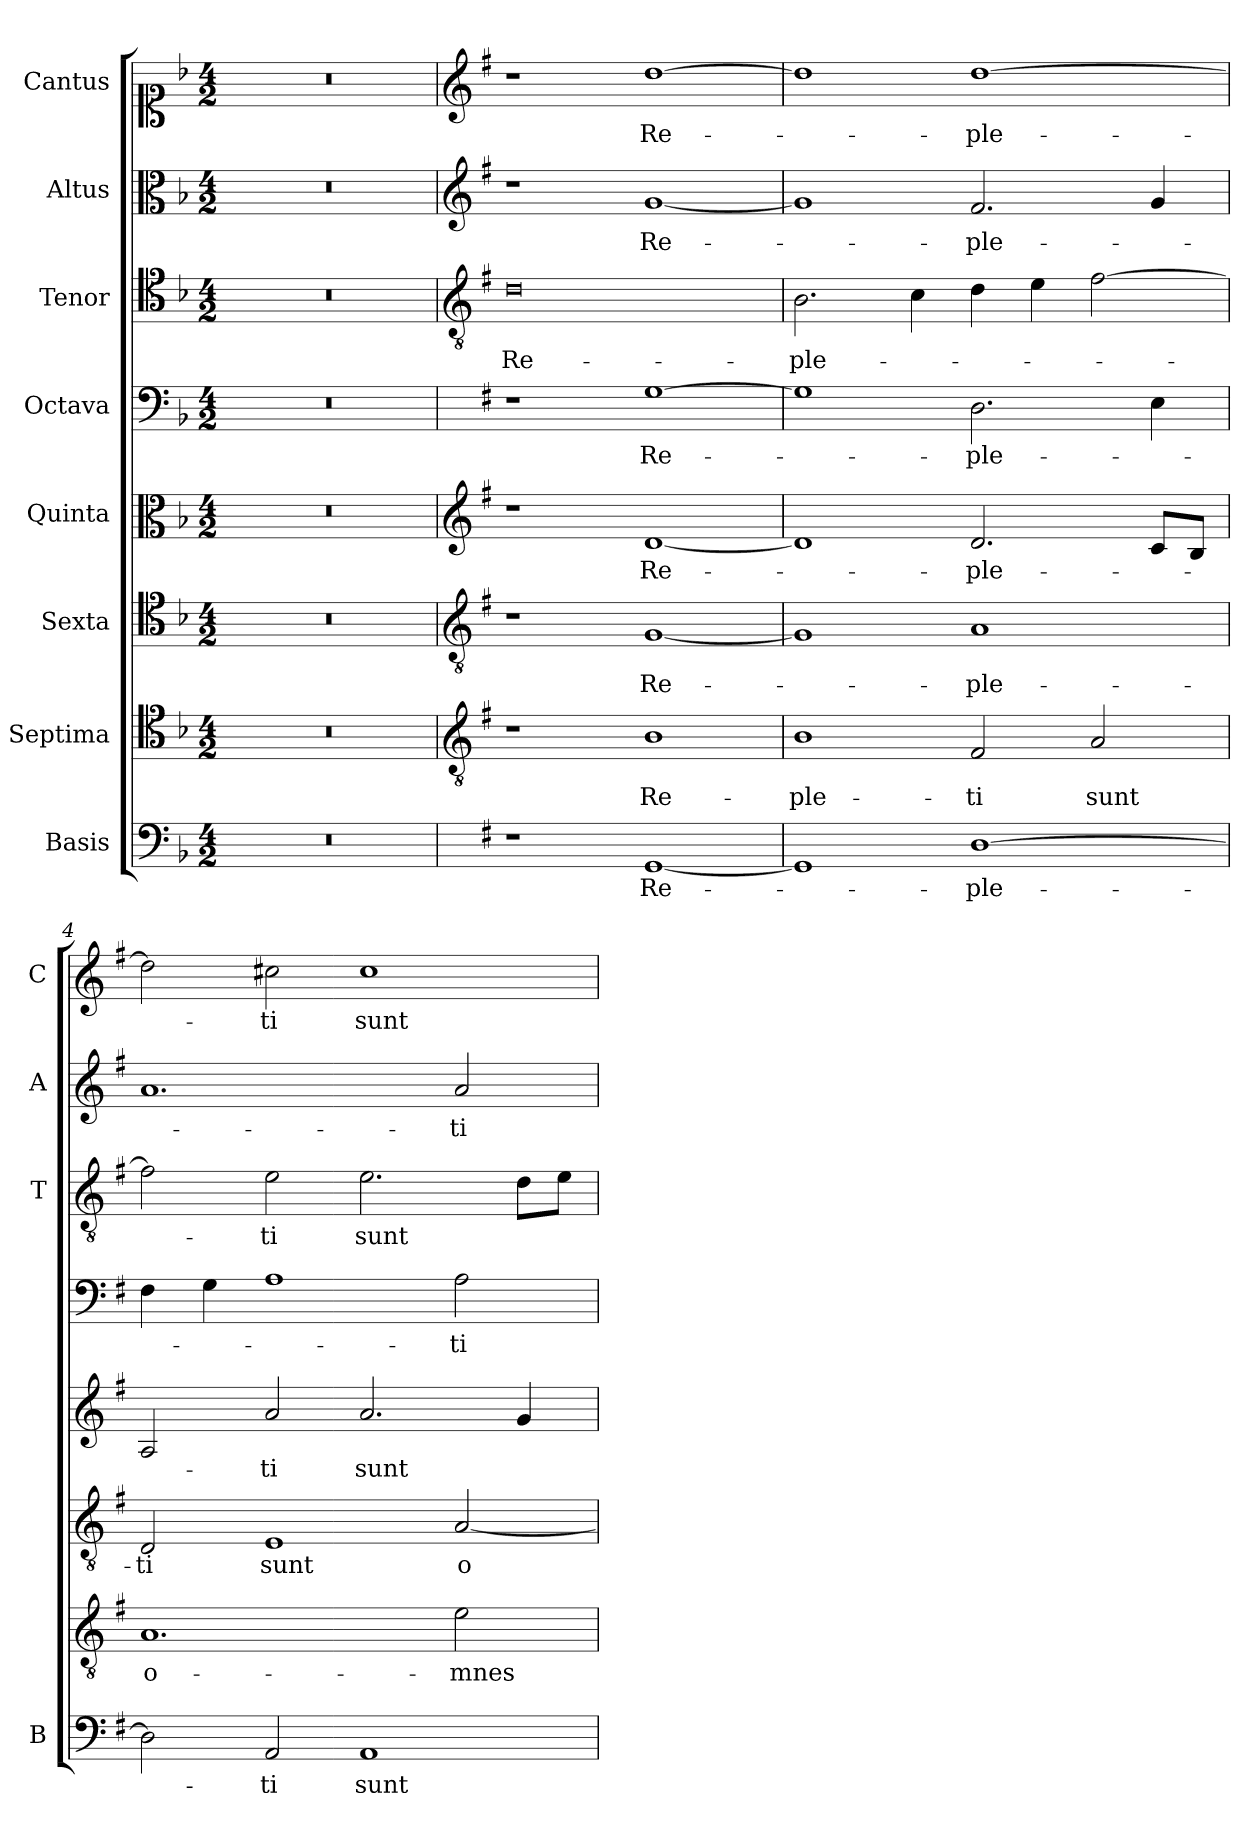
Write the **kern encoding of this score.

**kern	**text	**kern	**text	**kern	**text	**kern	**text	**kern	**text	**kern	**text	**kern	**text	**kern	**text
*part8	*part8	*part7	*part7	*part6	*part6	*part5	*part5	*part4	*part4	*part3	*part3	*part2	*part2	*part1	*part1
*staff8	*staff8	*staff7	*staff7	*staff6	*staff6	*staff5	*staff5	*staff4	*staff4	*staff3	*staff3	*staff2	*staff2	*staff1	*staff1
*I"Basis	*	*I"Septima	*	*I"Sexta	*	*I"Quinta	*	*I"Octava	*	*I"Tenor	*	*I"Altus	*	*I"Cantus	*
*I'B	*	*	*	*	*	*	*	*	*	*I'T	*	*I'A	*	*I'C	*
*clefF4	*	*clefC4	*	*clefC4	*	*clefC3	*	*clefF4	*	*clefC4	*	*clefC3	*	*clefC1	*
*k[b-]	*	*k[b-]	*	*k[b-]	*	*k[b-]	*	*k[b-]	*	*k[b-]	*	*k[b-]	*	*k[b-]	*
*F:	*	*F:	*	*F:	*	*F:	*	*F:	*	*F:	*	*F:	*	*F:	*
*M4/2	*	*M4/2	*	*M4/2	*	*M4/2	*	*M4/2	*	*M4/2	*	*M4/2	*	*M4/2	*
=1	=1	=1	=1	=1	=1	=1	=1	=1	=1	=1	=1	=1	=1	=1	=1
0r	.	0r	.	0r	.	0r	.	0r	.	0r	.	0r	.	0r	.
=2	=2	=2	=2	=2	=2	=2	=2	=2	=2	=2	=2	=2	=2	=2	=2
*	*	*clefGv2	*	*clefGv2	*	*clefG2	*	*	*	*clefGv2	*	*clefG2	*	*clefG2	*
*k[f#]	*	*k[f#]	*	*k[f#]	*	*k[f#]	*	*k[f#]	*	*k[f#]	*	*k[f#]	*	*k[f#]	*
*G:	*	*G:	*	*G:	*	*G:	*	*G:	*	*G:	*	*G:	*	*G:	*
!	!	!	!	!	!	!	!	!	!	!	!LO:LY:b	!	!	!	!
1r	.	1r	.	1r	.	1r	.	1r	.	0d	Re-	1r	.	1r	.
!	!LO:LY:b	!	!LO:LY:b	!	!LO:LY:b	!	!LO:LY:b	!	!LO:LY:b	!	!	!	!LO:LY:b	!	!LO:LY:b
[1GG	Re-	1B	Re-	[1G	Re-	[1d	Re-	[1G	Re-	.	.	[1g	Re-	[1dd	Re-
=3	=3	=3	=3	=3	=3	=3	=3	=3	=3	=3	=3	=3	=3	=3	=3
!	!	!	!LO:LY:b	!	!	!	!	!	!	!	!LO:LY:b	!	!	!	!
1GG]	.	1B	-ple-	1G]	.	1d]	.	1G]	.	2.B\	-ple-	1g]	.	1dd]	.
.	.	.	.	.	.	.	.	.	.	4c\	.	.	.	.	.
!	!LO:LY:b	!	!LO:LY:b	!	!LO:LY:b	!	!LO:LY:b	!	!LO:LY:b	!	!	!	!LO:LY:b	!	!LO:LY:b
[1D	-ple-	2F#/	-ti	1A	-ple-	2.d/	-ple-	2.D\	-ple-	4d\	.	2.f#/	-ple-	[1dd	-ple-
.	.	.	.	.	.	.	.	.	.	4e\	.	.	.	.	.
!	!	!	!LO:LY:b	!	!	!	!	!	!	!	!	!	!	!	!
.	.	2A/	sunt	.	.	.	.	.	.	[2f#\	.	.	.	.	.
.	.	.	.	.	.	8c/L	.	4E\	.	.	.	4g/	.	.	.
.	.	.	.	.	.	8B/J	.	.	.	.	.	.	.	.	.
=4	=4	=4	=4	=4	=4	=4	=4	=4	=4	=4	=4	=4	=4	=4	=4
!	!	!	!LO:LY:b	!	!LO:LY:b	!	!	!	!	!	!	!	!	!	!
2D\]	.	1.A	o-	2D/	-ti	2A/	.	4F#\	.	2f#\]	.	1.a	.	2dd\]	.
.	.	.	.	.	.	.	.	4G\	.	.	.	.	.	.	.
!	!LO:LY:b	!	!	!	!LO:LY:b	!	!LO:LY:b	!	!	!	!LO:LY:b	!	!	!	!LO:LY:b
2AA/	-ti	.	.	1E	sunt	2a/	-ti	1A	.	2e\	-ti	.	.	2cc#X\	-ti
!	!LO:LY:b	!	!	!	!	!	!LO:LY:b	!	!	!	!LO:LY:b	!	!	!	!LO:LY:b
1AA	sunt	.	.	.	.	2.a/	sunt	.	.	2.e\	sunt	.	.	1cc#	sunt
!	!	!	!LO:LY:b	!	!LO:LY:b	!	!	!	!LO:LY:b	!	!	!	!LO:LY:b	!	!
.	.	2e\	-mnes	[2A/	o-	.	.	2A\	-ti	.	.	2a/	-ti	.	.
.	.	.	.	.	.	4g/	.	.	.	8d\L	.	.	.	.	.
.	.	.	.	.	.	.	.	.	.	8e\J	.	.	.	.	.
=	=	=	=	=	=	=	=	=	=	=	=	=	=	=	=
*-	*-	*-	*-	*-	*-	*-	*-	*-	*-	*-	*-	*-	*-	*-	*-
